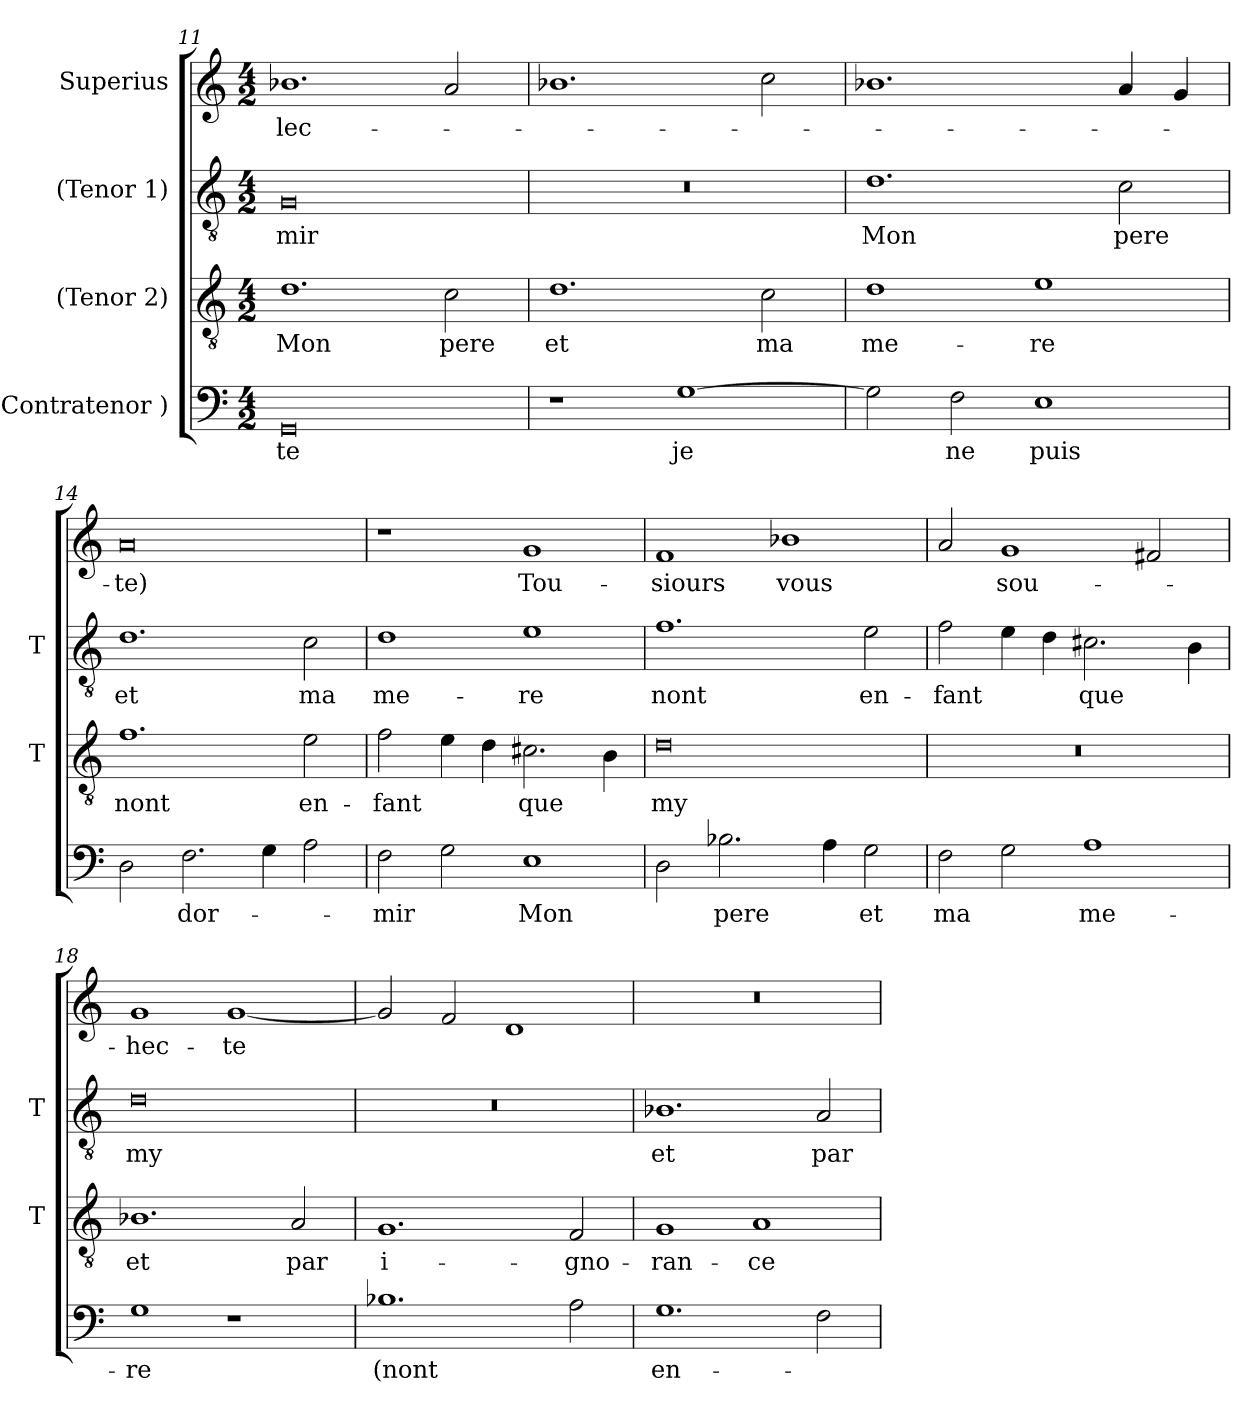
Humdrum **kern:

**kern	**text	**kern	**text	**kern	**text	**kern	**text
*part4	*part4	*part3	*part3	*part2	*part2	*part1	*part1
*staff4	*staff4	*staff3	*staff3	*staff2	*staff2	*staff1	*staff1
*I"(Contratenor )	*	*I"(Tenor 2)	*	*I"(Tenor 1)	*	*I"Superius	*
*	*	*I'T	*	*I'T	*	*	*
*clefF4	*	*clefGv2	*	*clefGv2	*	*clefG2	*
*M4/2	*	*M4/2	*	*M4/2	*	*M4/2	*
=11	=11	=11	=11	=11	=11	=11	=11
0GG	-te	1.d	-Mon	0G	-mir	1.b-X	-lec-
.	.	2c	-pere	.	.	2a	.
=12	=12	=12	=12	=12	=12	=12	=12
1r	.	1.d	-et	0r	.	1.b-X	.
[1G	-je	.	.	.	.	.	.
.	.	2c	-ma	.	.	2cc	.
=13	=13	=13	=13	=13	=13	=13	=13
2G]	.	1d	me-	1.d	-Mon	1.b-X	.
2F	-ne	.	.	.	.	.	.
1E	-puis	1e	-re	.	.	.	.
.	.	.	.	2c	-pere	4a	.
.	.	.	.	.	.	4g	.
=14	=14	=14	=14	=14	=14	=14	=14
2D	.	1.f	-nont	1.d	-et	0a	-te)
2.F	dor-	.	.	.	.	.	.
4G	.	.	.	.	.	.	.
2A	.	2e	en-	2c	-ma	.	.
=15	=15	=15	=15	=15	=15	=15	=15
2F	-mir	2f	-fant	1d	me-	1r	.
2G	.	4e	.	.	.	.	.
.	.	4d	.	.	.	.	.
1E	-Mon	2.c#X	-que	1e	-re	1g	Tou-
.	.	4B	.	.	.	.	.
=16	=16	=16	=16	=16	=16	=16	=16
2D	.	0d	-my	1.f	-nont	1f	-siours
2.B-X	-pere	.	.	.	.	.	.
.	.	.	.	.	.	1b-X	-vous
4A	.	.	.	.	.	.	.
2G	-et	.	.	2e	en-	.	.
=17	=17	=17	=17	=17	=17	=17	=17
2F	-ma	0r	.	2f	-fant	2a	.
2G	.	.	.	4e	.	1g	sou-
.	.	.	.	4d	.	.	.
1A	me-	.	.	2.c#X	-que	.	.
.	.	.	.	.	.	2f#X	.
.	.	.	.	4B	.	.	.
=18	=18	=18	=18	=18	=18	=18	=18
1G	-re	1.B-X	-et	0d	-my	1g	-hec-
1r	.	.	.	.	.	[1g	-te
.	.	2A	-par	.	.	.	.
=19	=19	=19	=19	=19	=19	=19	=19
1.B-X	-(nont	1.G	i-	0r	.	2g]	.
.	.	.	.	.	.	2f	.
.	.	.	.	.	.	1d	.
2A	.	2F	-gno-	.	.	.	.
=20	=20	=20	=20	=20	=20	=20	=20
1.G	en-	1G	-ran-	1.B-X	-et	0r	.
.	.	1A	-ce	.	.	.	.
2F	.	.	.	2A	-par	.	.
=	=	=	=	=	=	=	=
*-	*-	*-	*-	*-	*-	*-	*-
